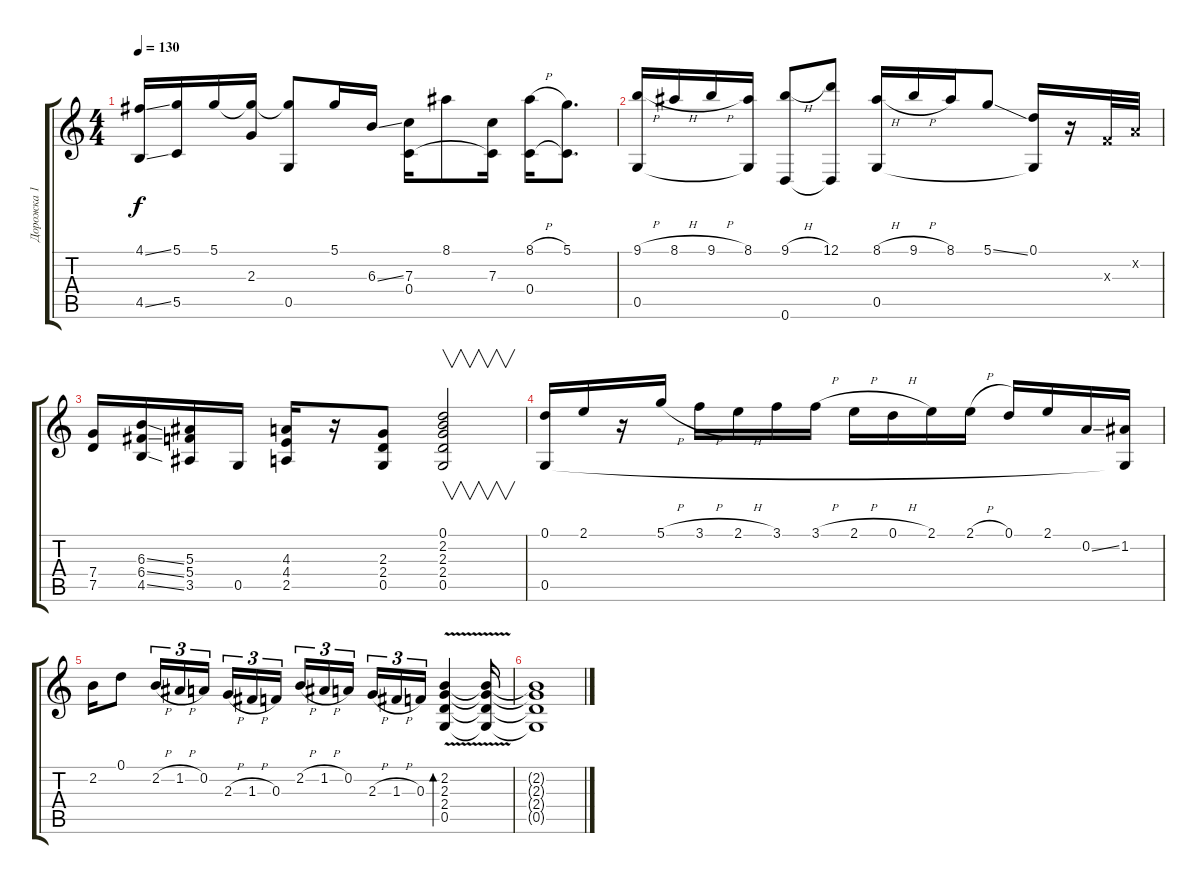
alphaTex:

\track ("Дорожка 1" "Дорожка 1") {instrument electricguitarclean}
\staff {score tabs}
\tuning (D4 A3 F3 C3 G2 D2) {hide}
\ts (4 4)
\tempo 130
\clef g2
\ks c
(4.1{ss} 4.5{ss}).16{dy f} (5.1 5.5).16 5.1.16 (5.1{t} 2.3).16 (5.1{t} 0.5).8 5.1.16 6.3{ss}.16 (7.3 0.4).16 8.1.8 (7.3 0.4{t}).16 (8.1{h} 0.4).16 (5.1 0.4{t}).8{d} |
(9.1{h} 0.5).16 8.1{h}.16 9.1{h}.16 (8.1 0.5{t}).16 (9.1{h} 0.6).8 (12.1 0.6{t}).8 (8.1{h} 0.5).16 9.1{h}.16 8.1.16 5.1{ss}.8 (0.1 0.5{t}).16 r.16 0.3{x}.32 0.2{x}.32 |
(7.4 7.5).16 (6.3{ss} 6.4{ss} 4.5{ss}).16 (5.3 5.4 3.5).16 0.5.16 (4.3 4.4 2.5).16 r.16 (2.3 2.4 0.5).8 (0.1 2.2 2.3 2.4 0.5).2{v} |
(0.1 0.5).16 2.1.16 r.16 5.1{h}.16 3.1{h}.16 2.1{h}.16 3.1.16 3.1{h}.16 2.1{h}.16 0.1{h}.16 2.1.16 2.1{h}.16 0.1.16 2.1.16 0.2{ss}.16 (1.2 0.5{t}).16 |
2.2.16 0.1.8 2.2{h}.16{tu (3 2)} 1.2{h}.16{tu (3 2)} 0.2.16{tu (3 2) beam splitsecondary} 2.3{h}.16{tu (3 2)} 1.3{h}.16{tu (3 2)} 0.3.16{tu (3 2) beam splitsecondary} 2.2{h}.16{tu (3 2)} 1.2{h}.16{tu (3 2)} 0.2.16{tu (3 2) beam splitsecondary} 2.3{h}.16{tu (3 2)} 1.3{h}.16{tu (3 2)} 0.3.16{tu (3 2)} (2.2{v} 2.3{v} 2.4{v} 0.5{v}).4{bd 240} (2.2{t} 2.3{t} 2.4{t} 0.5{t}).16 |
(2.2{t} 2.3{t} 2.4{t} 0.5{t}).1
